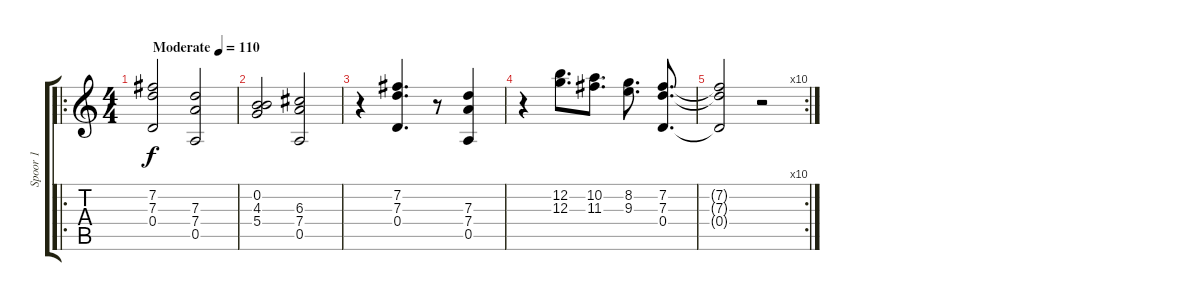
\track ("Spoor 1" "Spoor 1") {instrument acousticguitarsteel}
\staff {score tabs}
\tuning (E4 B3 G3 D3 A2 E2) {hide}
\ro
\ts (4 4)
\tempo (110 "Moderate")
\clef g2
\ks c
(7.2 7.3 0.4).2{dy f instrument acousticguitarsteel} (7.3 7.4 0.5).2 |
(0.2 4.3 5.4).2 (6.3 7.4 0.5).2 |
r.4 (7.2 7.3 0.4).4{d} r.8 (7.3 7.4 0.5).4 |
r.4 (12.2 12.3).8{d} (10.2 11.3).8{d} (8.2 9.3).8{d} (7.2 7.3 0.4).8{d} |
\rc 10
(7.2{t} 7.3{t} 0.4{t}).2 r.2
